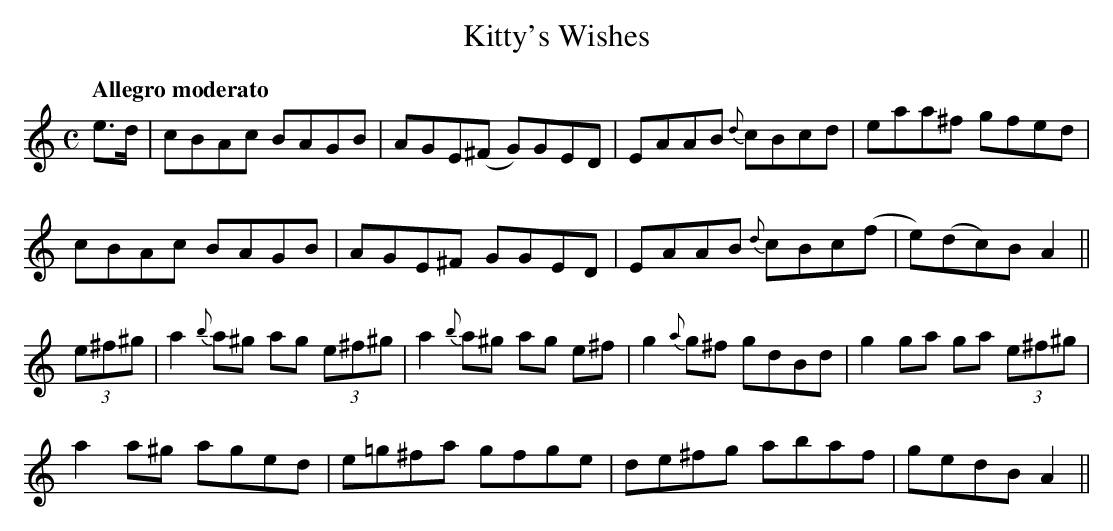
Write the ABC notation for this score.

X:1
T:Kitty's Wishes
M:C
L:1/8
Q:"Allegro moderato"
K:Amin
e>d | cBAc BAGB | AGE(^F G)GED | EAAB {d}cBcd | eaa^f gfed |
cBAc BAGB | AGE^F GGED | EAAB {d}cBc(f | e)(dc)B A2 ||
(3e^f^g | a2 {b}a^g ag (3e^f^g | a2 {b}a^g ag e^f | g2 {a}g^f gdBd | g2 ga ga (3e^f^g |
a2 a^g aged | e=g^fa gfge | de^fg abaf | gedB A2 ||
